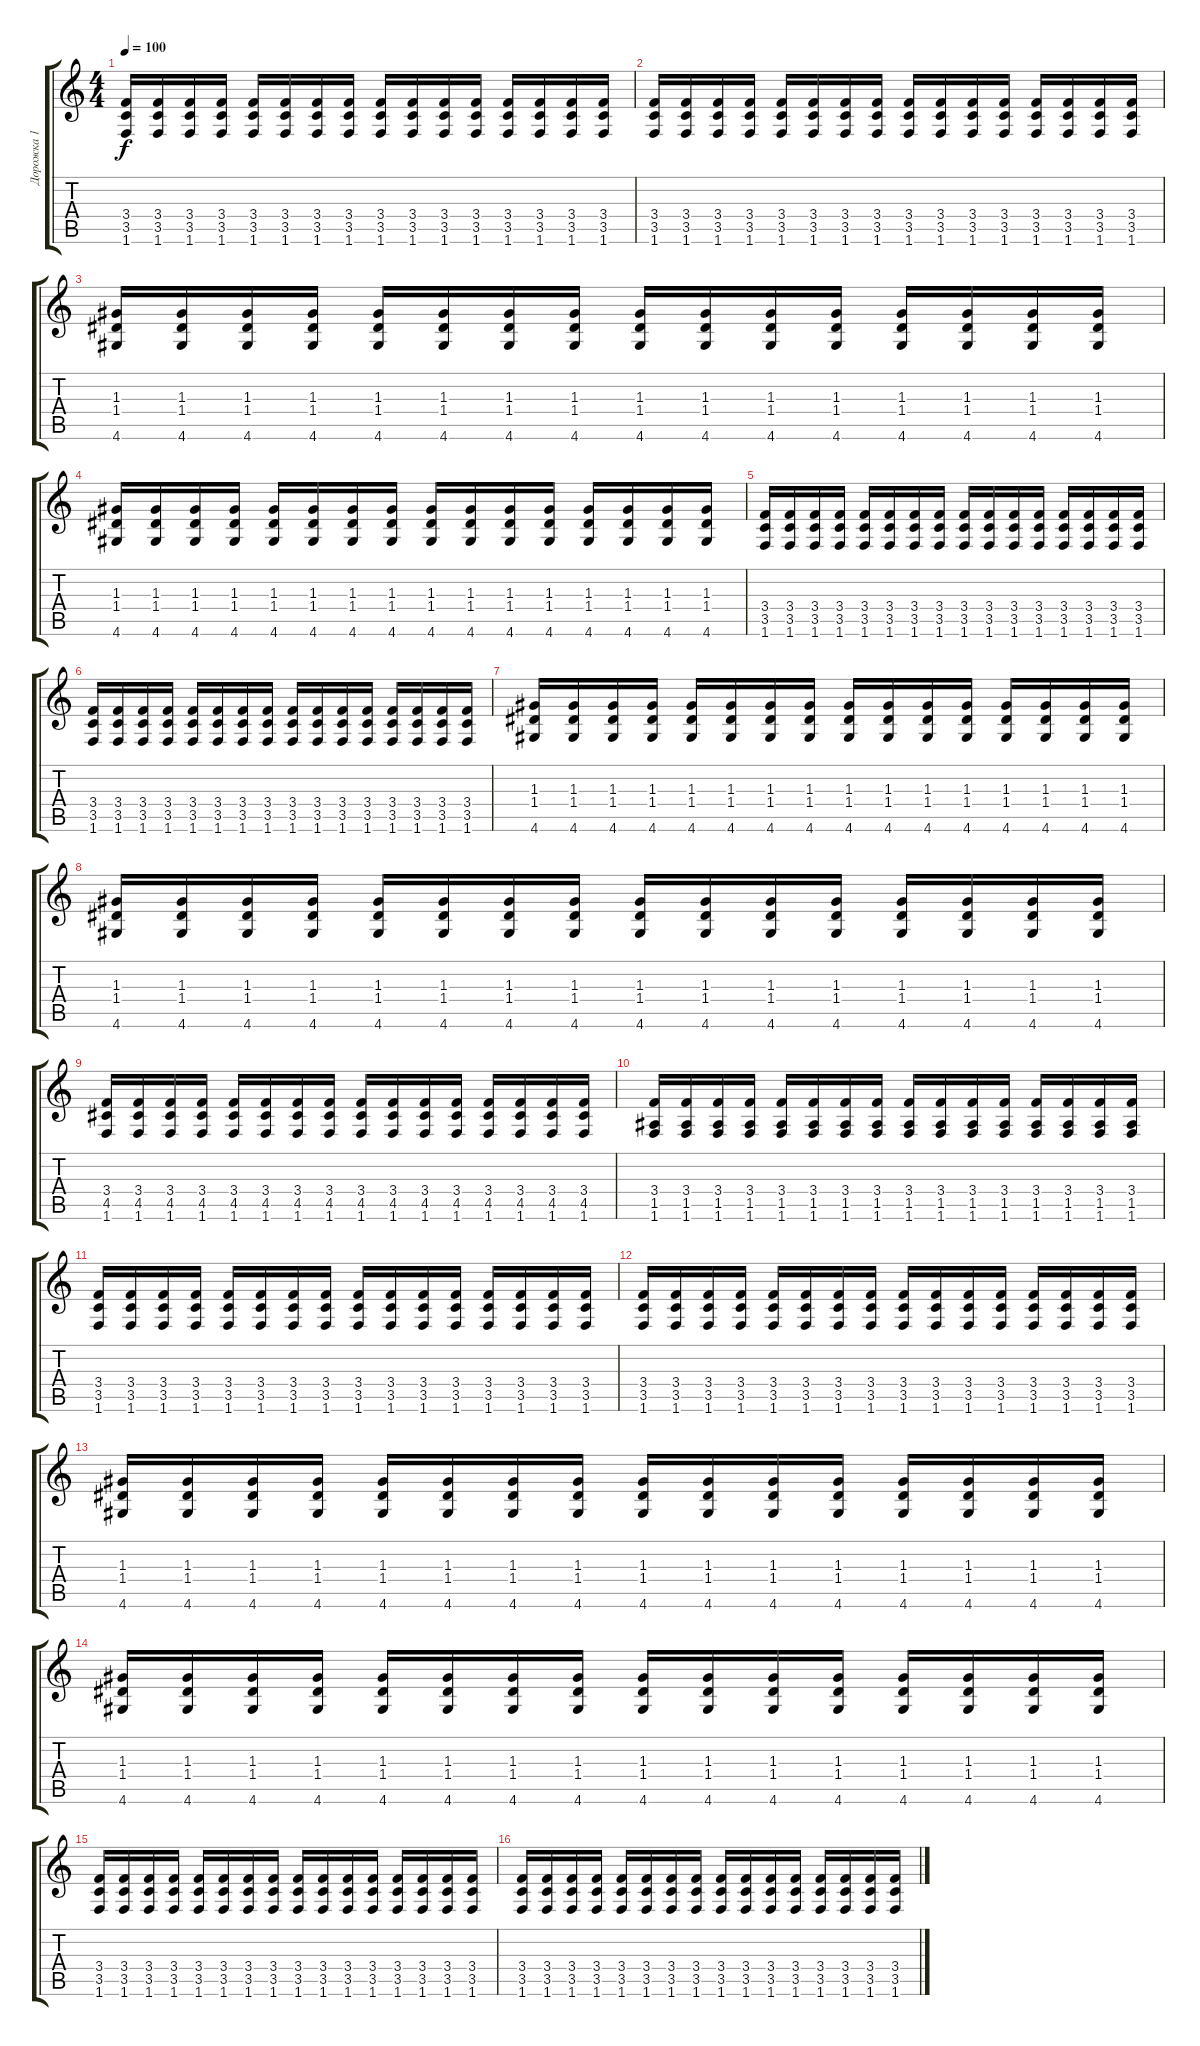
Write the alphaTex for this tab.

\track ("Дорожка 1" "Дорожка 1") {instrument distortionguitar}
\staff {score tabs}
\tuning (E4 B3 G3 D3 A2 E2) {hide}
\ts (4 4)
\tempo 100
\clef g2
\ks c
(3.4 3.5 1.6).16{dy f instrument distortionguitar} (3.4 3.5 1.6).16 (3.4 3.5 1.6).16 (3.4 3.5 1.6).16 (3.4 3.5 1.6).16 (3.4 3.5 1.6).16 (3.4 3.5 1.6).16 (3.4 3.5 1.6).16 (3.4 3.5 1.6).16 (3.4 3.5 1.6).16 (3.4 3.5 1.6).16 (3.4 3.5 1.6).16 (3.4 3.5 1.6).16 (3.4 3.5 1.6).16 (3.4 3.5 1.6).16 (3.4 3.5 1.6).16 |
(3.4 3.5 1.6).16 (3.4 3.5 1.6).16 (3.4 3.5 1.6).16 (3.4 3.5 1.6).16 (3.4 3.5 1.6).16 (3.4 3.5 1.6).16 (3.4 3.5 1.6).16 (3.4 3.5 1.6).16 (3.4 3.5 1.6).16 (3.4 3.5 1.6).16 (3.4 3.5 1.6).16 (3.4 3.5 1.6).16 (3.4 3.5 1.6).16 (3.4 3.5 1.6).16 (3.4 3.5 1.6).16 (3.4 3.5 1.6).16 |
(1.3 1.4 4.6).16 (1.3 1.4 4.6).16 (1.3 1.4 4.6).16 (1.3 1.4 4.6).16 (1.3 1.4 4.6).16 (1.3 1.4 4.6).16 (1.3 1.4 4.6).16 (1.3 1.4 4.6).16 (1.3 1.4 4.6).16 (1.3 1.4 4.6).16 (1.3 1.4 4.6).16 (1.3 1.4 4.6).16 (1.3 1.4 4.6).16 (1.3 1.4 4.6).16 (1.3 1.4 4.6).16 (1.3 1.4 4.6).16 |
(1.3 1.4 4.6).16 (1.3 1.4 4.6).16 (1.3 1.4 4.6).16 (1.3 1.4 4.6).16 (1.3 1.4 4.6).16 (1.3 1.4 4.6).16 (1.3 1.4 4.6).16 (1.3 1.4 4.6).16 (1.3 1.4 4.6).16 (1.3 1.4 4.6).16 (1.3 1.4 4.6).16 (1.3 1.4 4.6).16 (1.3 1.4 4.6).16 (1.3 1.4 4.6).16 (1.3 1.4 4.6).16 (1.3 1.4 4.6).16 |
(3.4 3.5 1.6).16 (3.4 3.5 1.6).16 (3.4 3.5 1.6).16 (3.4 3.5 1.6).16 (3.4 3.5 1.6).16 (3.4 3.5 1.6).16 (3.4 3.5 1.6).16 (3.4 3.5 1.6).16 (3.4 3.5 1.6).16 (3.4 3.5 1.6).16 (3.4 3.5 1.6).16 (3.4 3.5 1.6).16 (3.4 3.5 1.6).16 (3.4 3.5 1.6).16 (3.4 3.5 1.6).16 (3.4 3.5 1.6).16 |
(3.4 3.5 1.6).16 (3.4 3.5 1.6).16 (3.4 3.5 1.6).16 (3.4 3.5 1.6).16 (3.4 3.5 1.6).16 (3.4 3.5 1.6).16 (3.4 3.5 1.6).16 (3.4 3.5 1.6).16 (3.4 3.5 1.6).16 (3.4 3.5 1.6).16 (3.4 3.5 1.6).16 (3.4 3.5 1.6).16 (3.4 3.5 1.6).16 (3.4 3.5 1.6).16 (3.4 3.5 1.6).16 (3.4 3.5 1.6).16 |
(1.3 1.4 4.6).16 (1.3 1.4 4.6).16 (1.3 1.4 4.6).16 (1.3 1.4 4.6).16 (1.3 1.4 4.6).16 (1.3 1.4 4.6).16 (1.3 1.4 4.6).16 (1.3 1.4 4.6).16 (1.3 1.4 4.6).16 (1.3 1.4 4.6).16 (1.3 1.4 4.6).16 (1.3 1.4 4.6).16 (1.3 1.4 4.6).16 (1.3 1.4 4.6).16 (1.3 1.4 4.6).16 (1.3 1.4 4.6).16 |
(1.3 1.4 4.6).16 (1.3 1.4 4.6).16 (1.3 1.4 4.6).16 (1.3 1.4 4.6).16 (1.3 1.4 4.6).16 (1.3 1.4 4.6).16 (1.3 1.4 4.6).16 (1.3 1.4 4.6).16 (1.3 1.4 4.6).16 (1.3 1.4 4.6).16 (1.3 1.4 4.6).16 (1.3 1.4 4.6).16 (1.3 1.4 4.6).16 (1.3 1.4 4.6).16 (1.3 1.4 4.6).16 (1.3 1.4 4.6).16 |
(3.4 4.5 1.6).16 (3.4 4.5 1.6).16 (3.4 4.5 1.6).16 (3.4 4.5 1.6).16 (3.4 4.5 1.6).16 (3.4 4.5 1.6).16 (3.4 4.5 1.6).16 (3.4 4.5 1.6).16 (3.4 4.5 1.6).16 (3.4 4.5 1.6).16 (3.4 4.5 1.6).16 (3.4 4.5 1.6).16 (3.4 4.5 1.6).16 (3.4 4.5 1.6).16 (3.4 4.5 1.6).16 (3.4 4.5 1.6).16 |
(3.4 1.5 1.6).16 (3.4 1.5 1.6).16 (3.4 1.5 1.6).16 (3.4 1.5 1.6).16 (3.4 1.5 1.6).16 (3.4 1.5 1.6).16 (3.4 1.5 1.6).16 (3.4 1.5 1.6).16 (3.4 1.5 1.6).16 (3.4 1.5 1.6).16 (3.4 1.5 1.6).16 (3.4 1.5 1.6).16 (3.4 1.5 1.6).16 (3.4 1.5 1.6).16 (3.4 1.5 1.6).16 (3.4 1.5 1.6).16 |
(3.4 3.5 1.6).16 (3.4 3.5 1.6).16 (3.4 3.5 1.6).16 (3.4 3.5 1.6).16 (3.4 3.5 1.6).16 (3.4 3.5 1.6).16 (3.4 3.5 1.6).16 (3.4 3.5 1.6).16 (3.4 3.5 1.6).16 (3.4 3.5 1.6).16 (3.4 3.5 1.6).16 (3.4 3.5 1.6).16 (3.4 3.5 1.6).16 (3.4 3.5 1.6).16 (3.4 3.5 1.6).16 (3.4 3.5 1.6).16 |
(3.4 3.5 1.6).16 (3.4 3.5 1.6).16 (3.4 3.5 1.6).16 (3.4 3.5 1.6).16 (3.4 3.5 1.6).16 (3.4 3.5 1.6).16 (3.4 3.5 1.6).16 (3.4 3.5 1.6).16 (3.4 3.5 1.6).16 (3.4 3.5 1.6).16 (3.4 3.5 1.6).16 (3.4 3.5 1.6).16 (3.4 3.5 1.6).16 (3.4 3.5 1.6).16 (3.4 3.5 1.6).16 (3.4 3.5 1.6).16 |
(1.3 1.4 4.6).16 (1.3 1.4 4.6).16 (1.3 1.4 4.6).16 (1.3 1.4 4.6).16 (1.3 1.4 4.6).16 (1.3 1.4 4.6).16 (1.3 1.4 4.6).16 (1.3 1.4 4.6).16 (1.3 1.4 4.6).16 (1.3 1.4 4.6).16 (1.3 1.4 4.6).16 (1.3 1.4 4.6).16 (1.3 1.4 4.6).16 (1.3 1.4 4.6).16 (1.3 1.4 4.6).16 (1.3 1.4 4.6).16 |
(1.3 1.4 4.6).16 (1.3 1.4 4.6).16 (1.3 1.4 4.6).16 (1.3 1.4 4.6).16 (1.3 1.4 4.6).16 (1.3 1.4 4.6).16 (1.3 1.4 4.6).16 (1.3 1.4 4.6).16 (1.3 1.4 4.6).16 (1.3 1.4 4.6).16 (1.3 1.4 4.6).16 (1.3 1.4 4.6).16 (1.3 1.4 4.6).16 (1.3 1.4 4.6).16 (1.3 1.4 4.6).16 (1.3 1.4 4.6).16 |
(3.4 3.5 1.6).16 (3.4 3.5 1.6).16 (3.4 3.5 1.6).16 (3.4 3.5 1.6).16 (3.4 3.5 1.6).16 (3.4 3.5 1.6).16 (3.4 3.5 1.6).16 (3.4 3.5 1.6).16 (3.4 3.5 1.6).16 (3.4 3.5 1.6).16 (3.4 3.5 1.6).16 (3.4 3.5 1.6).16 (3.4 3.5 1.6).16 (3.4 3.5 1.6).16 (3.4 3.5 1.6).16 (3.4 3.5 1.6).16 |
(3.4 3.5 1.6).16 (3.4 3.5 1.6).16 (3.4 3.5 1.6).16 (3.4 3.5 1.6).16 (3.4 3.5 1.6).16 (3.4 3.5 1.6).16 (3.4 3.5 1.6).16 (3.4 3.5 1.6).16 (3.4 3.5 1.6).16 (3.4 3.5 1.6).16 (3.4 3.5 1.6).16 (3.4 3.5 1.6).16 (3.4 3.5 1.6).16 (3.4 3.5 1.6).16 (3.4 3.5 1.6).16 (3.4 3.5 1.6).16
